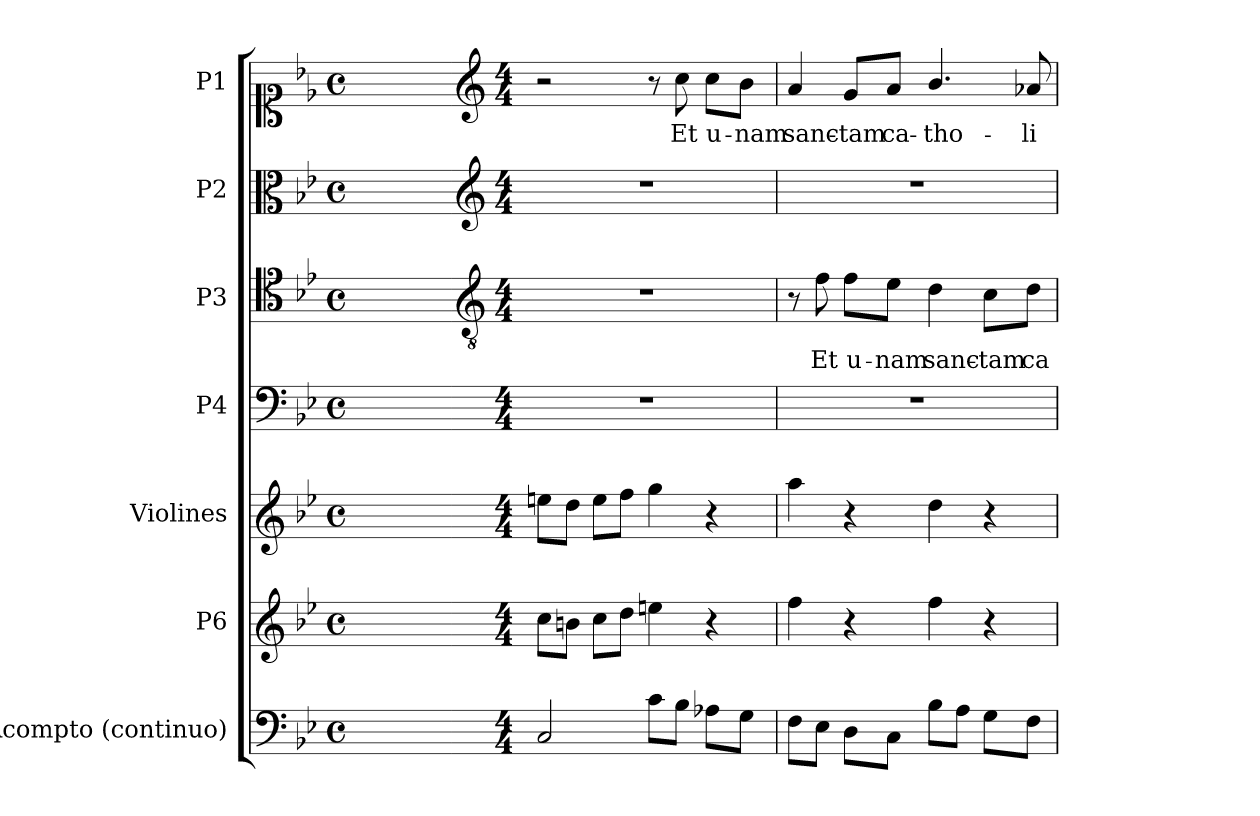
**kern	**kern	**kern	**kern	**kern	**text	**kern	**kern	**text
*part7	*part6	*part5	*part4	*part3	*part3	*part2	*part1	*part1
*staff7	*staff6	*staff5	*staff4	*staff3	*staff3	*staff2	*staff1	*staff1
*I"Acompto (continuo)	*I"P6	*I"Violines	*I"P4	*I"P3	*	*I"P2	*I"P1	*
*	*	*I'Vln. 1	*	*	*	*	*	*
!!LO:PB:g=z
*clefF4	*clefG2	*clefG2	*clefF4	*clefC4	*	*clefC3	*clefC1	*
*	*	*	*	*ITrd7c12	*	*	*	*
*k[b-e-]	*k[b-e-]	*k[b-e-]	*k[b-e-]	*k[b-e-]	*	*k[b-e-]	*k[b-e-]	*
*B-:	*B-:	*B-:	*B-:	*B-:	*	*B-:	*B-:	*
*M4/4	*M4/4	*M4/4	*M4/4	*M4/4	*	*M4/4	*M4/4	*
*met(c)	*met(c)	*met(c)	*met(c)	*met(c)	*	*met(c)	*met(c)	*
=1	=1	=1	=1	=1	=1	=1	=1	=1
1ryy	1ryy	1ryy	1ryy	1ryy	.	1ryy	1ryy	.
=2-	=2-	=2-	=2-	=2-	=2-	=2-	=2-	=2-
*	*	*	*	*clefGv2	*	*clefG2	*clefG2	*
*M4/4	*M4/4	*M4/4	*M4/4	*M4/4	*	*M4/4	*M4/4	*
2Ci/	8cci\L	8eeni\L	1r	1r	.	1r	2r	.
.	8bni\J	8ddi\J	.	.	.	.	.	.
.	8cci\L	8eei\L	.	.	.	.	.	.
.	8ddi\J	8ffi\J	.	.	.	.	.	.
8ci\L	4eeni\	4ggi\	.	.	.	.	8r	.
!	!	!	!	!	!	!	!	!LO:LY:b:color=#000000
8B-i\J	.	.	.	.	.	.	8cci\	Et
!	!	!	!	!	!	!	!	!LO:LY:b:color=#000000
8A-Xi\L	4r	4r	.	.	.	.	8cci\L	u-
!	!	!	!	!	!	!	!	!LO:LY:b:color=#000000
8Gi\J	.	.	.	.	.	.	8b-i\J	-nam
=3	=3	=3	=3	=3	=3	=3	=3	=3
!	!	!	!	!	!	!	!	!LO:LY:b:color=#000000
8Fi\L	4ffi\	4aai\	1r	8r	.	1r	4ai/	sanc-
!	!	!	!	!	!LO:LY:b:color=#000000	!	!	!
8E-i\J	.	.	.	8Fi\	Et	.	.	.
!	!	!	!	!	!LO:LY:b:color=#000000	!	!	!
!	!	!	!	!	!	!	!	!LO:LY:b:color=#000000
8Di\L	4r	4r	.	8Fi\L	u-	.	8gi/L	-tam
!	!	!	!	!	!LO:LY:b:color=#000000	!	!	!
!	!	!	!	!	!	!	!	!LO:LY:b:color=#000000
8Ci\J	.	.	.	8E-i\J	-nam	.	8ai/J	ca-
!	!	!	!	!	!LO:LY:b:color=#000000	!	!	!
!	!	!	!	!	!	!	!	!LO:LY:b:color=#000000
8B-i\L	4ffi\	4ddi\	.	4Di\	sanc-	.	4.b-i/	-tho-
8Ai\J	.	.	.	.	.	.	.	.
!	!	!	!	!	!LO:LY:b:color=#000000	!	!	!
8Gi\L	4r	4r	.	8Ci\L	-tam	.	.	.
!	!	!	!	!	!LO:LY:b:color=#000000	!	!	!
!	!	!	!	!	!	!	!	!LO:LY:b:color=#000000
8Fi\J	.	.	.	8Di\J	ca-	.	8a-Xi/	-li-
=	=	=	=	=	=	=	=	=
*-	*-	*-	*-	*-	*-	*-	*-	*-
